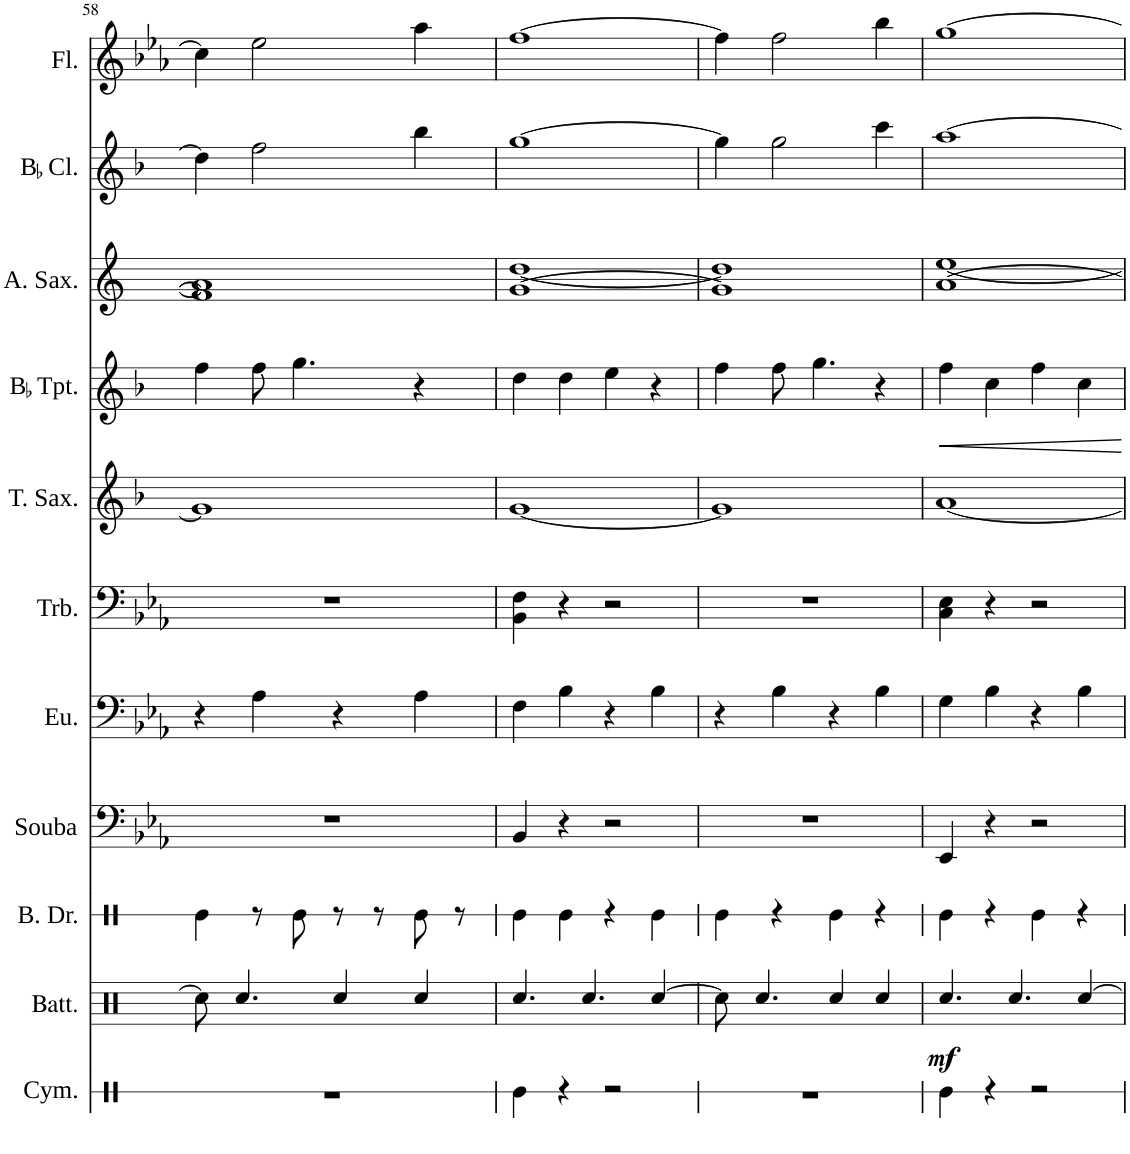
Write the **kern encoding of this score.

**kern	**kern	**dynam	**kern	**kern	**kern	**kern	**kern	**kern	**kern	**kern	**kern
*part11	*part10	*part10	*part9	*part8	*part7	*part6	*part5	*part4	*part3	*part2	*part1
*staff11	*staff10	*staff10	*staff9	*staff8	*staff7	*staff6	*staff5	*staff4	*staff3	*staff2	*staff1
*I"Cymbal	*I"Batterie	*	*I"Bass Drum	*I"Souba	*I"Euphonium	*I"Trombone	*I"Tenor Saxophone	*I"BaccidentalFlat Trumpet	*I"Alto Saxophone	*I"BaccidentalFlat Clarinet	*I"Flute
*I'Cym.	*I'Batt.	*	*I'B. Dr.	*I'Souba	*I'Eu.	*I'Trb.	*I'T. Sax.	*I'BaccidentalFlat Tpt.	*I'A. Sax.	*I'BaccidentalFlat Cl.	*I'Fl.
!!LO:PB:g=z
*clefX	*clefX	*	*clefX	*clefF4	*clefF4	*clefF4	*clefG2	*clefG2	*clefG2	*clefG2	*clefG2
*	*	*	*	*	*	*	*Trd8c14	*Trd1c2	*Trd5c9	*Trd1c2	*
*k[]	*k[]	*	*k[]	*k[b-e-a-]	*k[b-e-a-]	*k[b-e-a-]	*k[b-]	*k[b-]	*k[]	*k[b-]	*k[b-e-a-]
*M4/4	*M4/4	*	*M4/4	*M4/4	*M4/4	*M4/4	*M4/4	*M4/4	*M4/4	*M4/4	*M4/4
=58	=58	=58	=58	=58	=58	=58	=58	=58	=58	=58	=58
*	*	*	*	*	*	*	*	*	*^	*	*
1r	8Rcc\]	.	4Re\	1r	4r	1r	1g]	4ff\	1f]	1a]	4dd\]	4cc\]
.	4.Rcc/	.	.	.	.	.	.	.	.	.	.	.
.	.	.	8r	.	4A-\	.	.	8ff\	.	.	2ff\	2ee-\
.	.	.	8Re\	.	.	.	.	4.gg\	.	.	.	.
.	4Rcc/	.	8r	.	4r	.	.	.	.	.	.	.
.	.	.	8r	.	.	.	.	.	.	.	.	.
.	4Rcc/	.	8Re\	.	4A-\	.	.	4r	.	.	4bb-\	4aa-\
.	.	.	8r	.	.	.	.	.	.	.	.	.
=59	=59	=59	=59	=59	=59	=59	=59	=59	=59	=59	=59	=59
4Re\	4.Rcc/	.	4Re\	4BB-/	4F\	4BB-\ 4F\	[1g	4dd\	[1g	[1dd	[1gg	[1ff
4r	.	.	4Re\	4r	4B-\	4r	.	4dd\	.	.	.	.
.	4.Rcc/	.	.	.	.	.	.	.	.	.	.	.
2r	.	.	4r	2r	4r	2r	.	4ee\	.	.	.	.
.	[4Rcc/	.	4Re\	.	4B-\	.	.	4r	.	.	.	.
=60	=60	=60	=60	=60	=60	=60	=60	=60	=60	=60	=60	=60
1r	8Rcc\]	.	4Re\	1r	4r	1r	1g]	4ff\	1g]	1dd]	4gg\]	4ff\]
.	4.Rcc/	.	.	.	.	.	.	.	.	.	.	.
.	.	.	4r	.	4B-\	.	.	8ff\	.	.	2gg\	2ff\
.	.	.	.	.	.	.	.	4.gg\	.	.	.	.
.	4Rcc/	.	4Re\	.	4r	.	.	.	.	.	.	.
.	4Rcc/	.	4r	.	4B-\	.	.	4r	.	.	4ccc\	4bb-\
=61	=61	=61	=61	=61	=61	=61	=61	=61	=61	=61	=61	=61
!	!	!LO:DY:b	!	!	!	!	!	!	!	!	!	!
4Re\	4.Rcc/	mf	4Re\	4EE-/	4G\	4C\ 4E-\	[1a	4ff\	[1a	[1ee	[1aa	[1gg
4r	.	.	4r	4r	4B-\	4r	.	4cc\	.	.	.	.
.	4.Rcc/	.	.	.	.	.	.	.	.	.	.	.
2r	.	.	4Re\	2r	4r	2r	.	4ff\	.	.	.	.
.	[4Rcc/	.	4r	.	4B-\	.	.	4cc\	.	.	.	.
*	*	*	*	*	*	*	*	*	*v	*v	*	*
=	=	=	=	=	=	=	=	=	=	=	=
*-	*-	*-	*-	*-	*-	*-	*-	*-	*-	*-	*-
